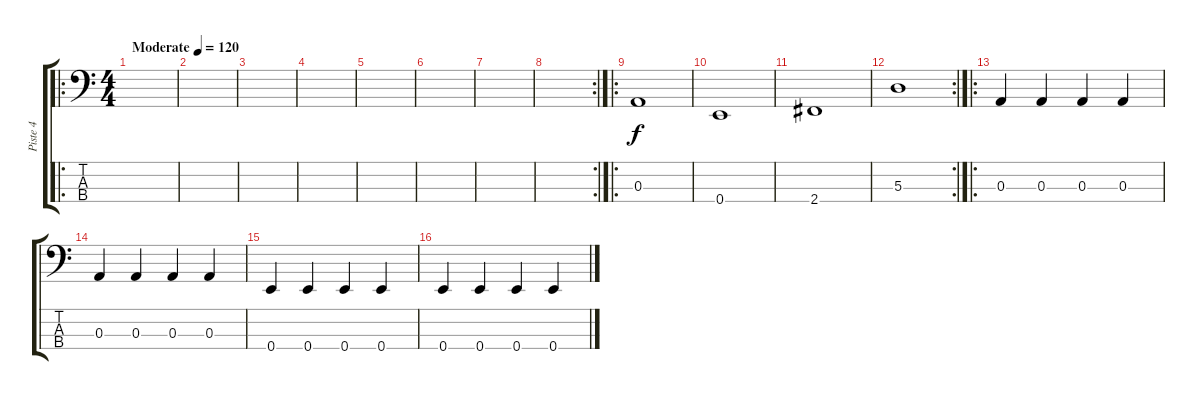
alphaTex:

\track ("Piste 4" "Piste 4") {instrument electricbassfinger}
\staff {score tabs}
\tuning (G2 D2 A1 E1) {hide}
\ro
\ts (4 4)
\tempo (120 "Moderate")
\clef f4
\ks c
|
|
|
|
|
|
|
\rc 2
|
\ro
0.3.1 |
0.4.1 |
2.4.1 |
\rc 2
5.3.1 |
\ro
0.3.4 0.3.4 0.3.4 0.3.4 |
0.3.4 0.3.4 0.3.4 0.3.4 |
0.4.4 0.4.4 0.4.4 0.4.4 |
0.4.4 0.4.4 0.4.4 0.4.4
